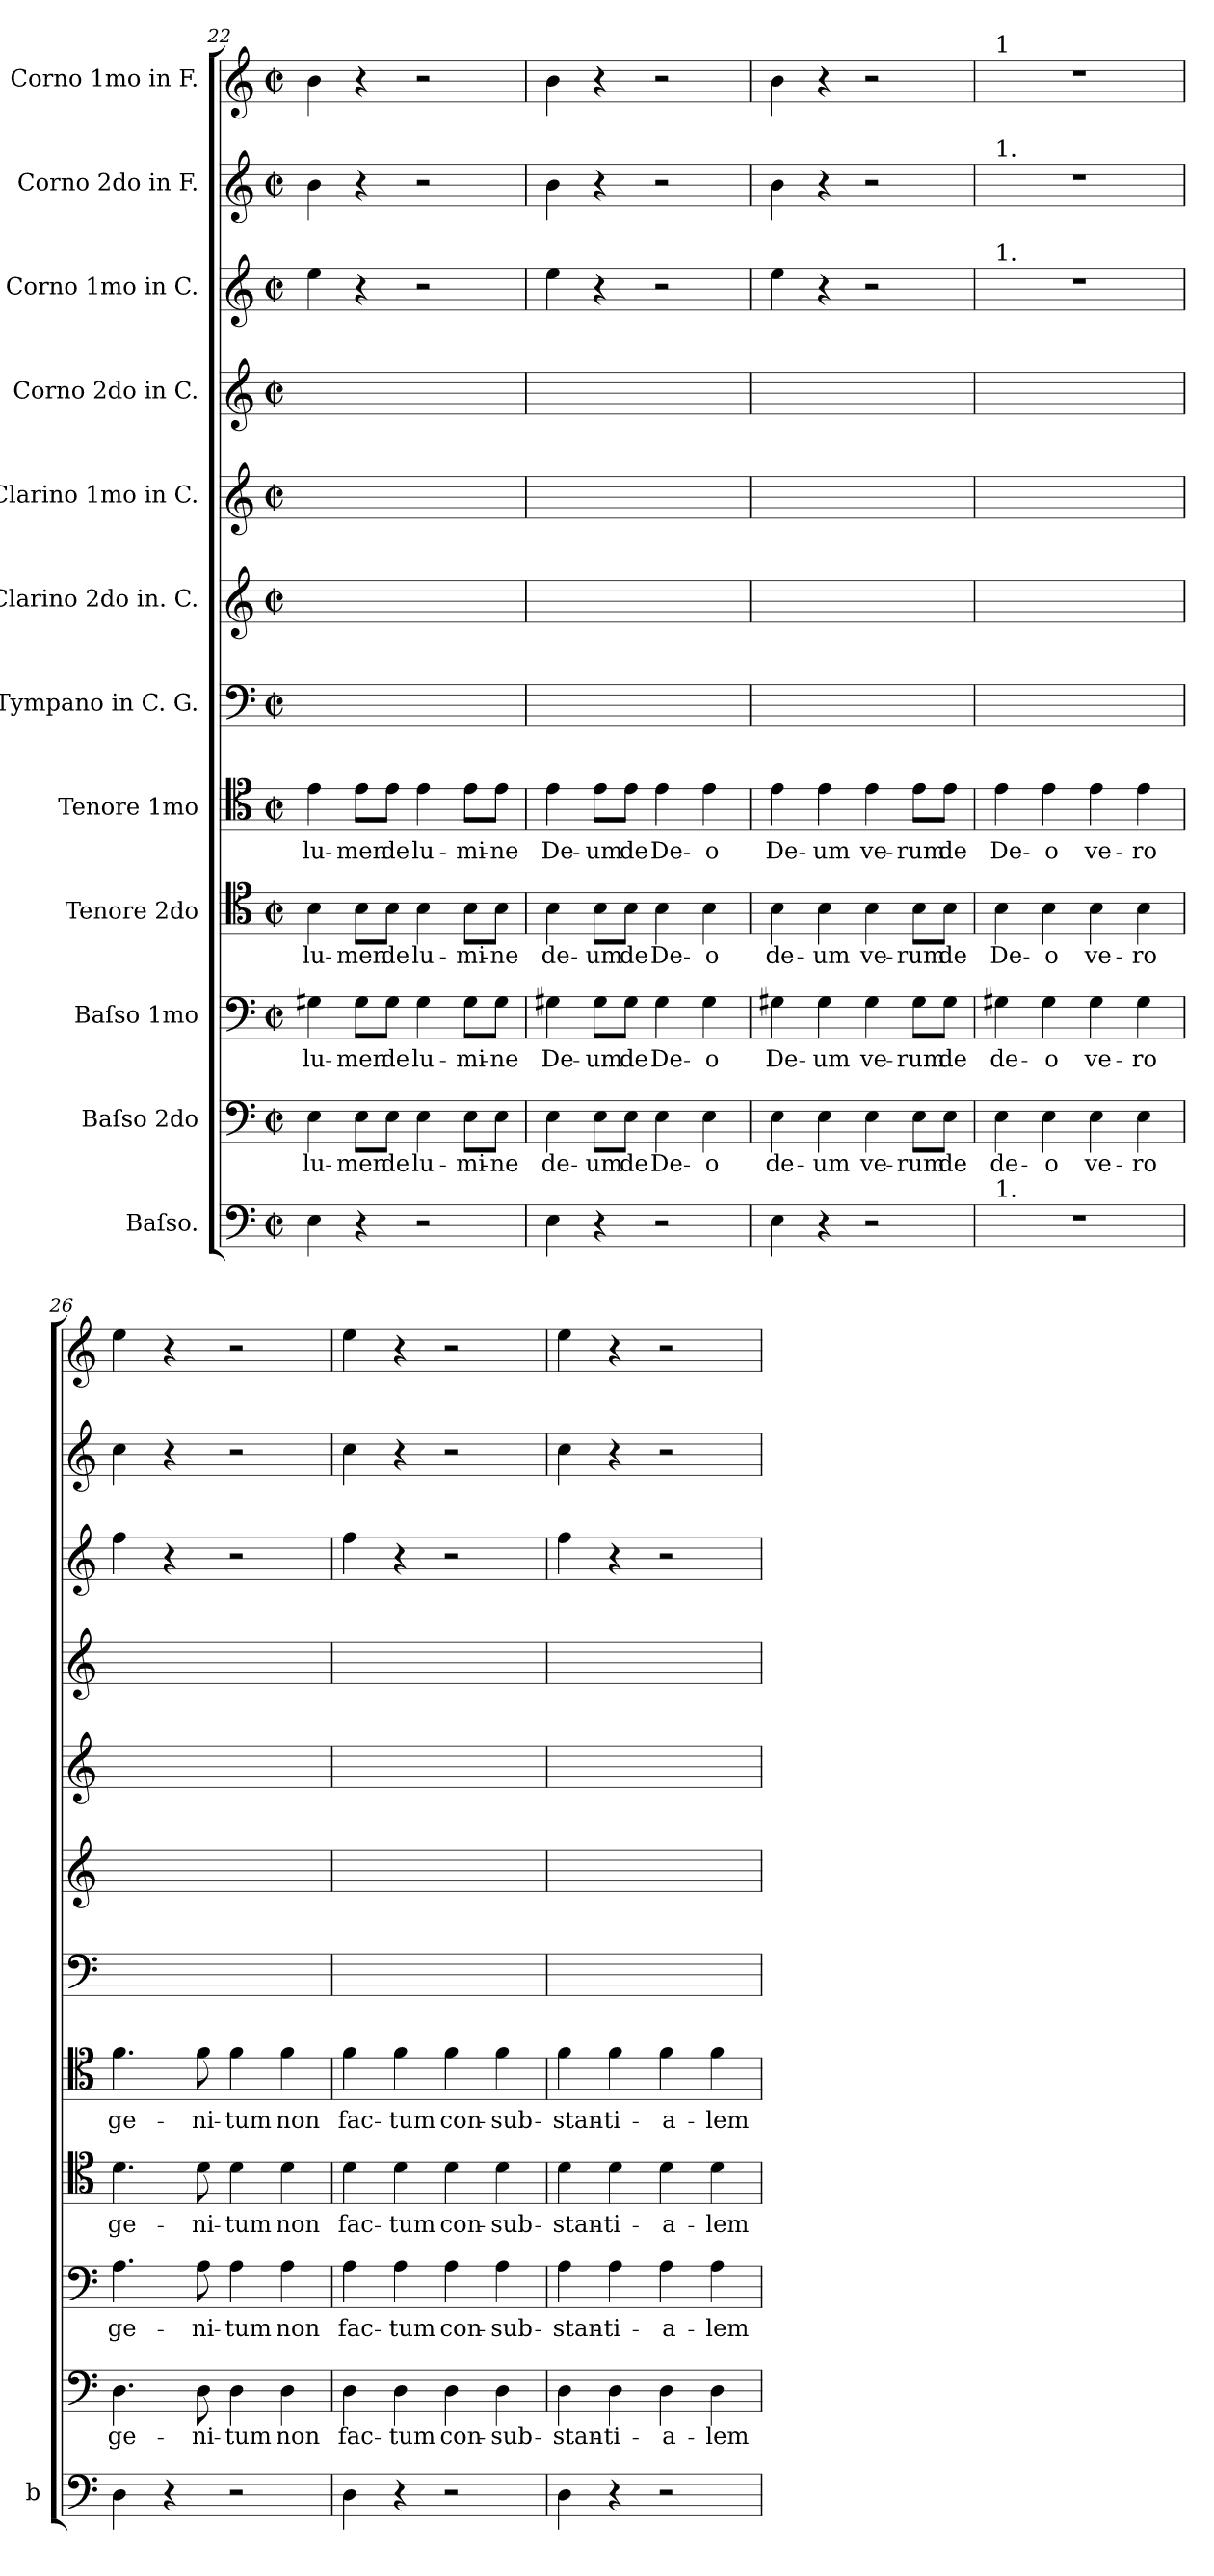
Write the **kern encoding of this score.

**kern	**kern	**text	**kern	**text	**kern	**text	**kern	**text	**kern	**kern	**kern	**kern	**kern	**kern	**kern
*part12	*part11	*part11	*part10	*part10	*part9	*part9	*part8	*part8	*part7	*part6	*part5	*part4	*part3	*part2	*part1
*staff12	*staff11	*staff11	*staff10	*staff10	*staff9	*staff9	*staff8	*staff8	*staff7	*staff6	*staff5	*staff4	*staff3	*staff2	*staff1
*I"Baſso.	*I"Baſso 2do	*	*I"Baſso 1mo	*	*I"Tenore 2do	*	*I"Tenore 1mo	*	*I"Tympano in C. G.	*I"Clarino 2do in. C.	*I"Clarino 1mo in C.	*I"Corno 2do in C.	*I"Corno 1mo in C.	*I"Corno 2do in F.	*I"Corno 1mo in F.
*I'b	*	*	*	*	*	*	*	*	*	*	*	*	*	*	*
*clefF4	*clefF4	*	*clefF4	*	*clefC4	*	*clefC4	*	*clefF4	*clefG2	*clefG2	*clefG2	*clefG2	*clefG2	*clefG2
*	*	*	*	*	*	*	*	*	*	*	*	*	*	*ITrd4c7	*ITrd4c7
*k[]	*k[]	*	*k[]	*	*k[]	*	*k[]	*	*k[]	*k[]	*k[]	*k[]	*k[]	*k[b-]	*k[b-]
*M2/2	*M2/2	*	*M2/2	*	*M2/2	*	*M2/2	*	*M2/2	*M2/2	*M2/2	*M2/2	*M2/2	*M2/2	*M2/2
*met(c|)	*met(c|)	*	*met(c|)	*	*met(c|)	*	*met(c|)	*	*met(c|)	*met(c|)	*met(c|)	*met(c|)	*met(c|)	*met(c|)	*met(c|)
=22	=22	=22	=22	=22	=22	=22	=22	=22	=22	=22	=22	=22	=22	=22	=22
4E\	4E\	lu-	4G#X\	lu-	4B\	lu-	4e\	lu-	1ryy	1ryy	1ryy	1ryy	4ee\	4e\	4e\
4r	8E\L	-men	8G#\L	-men	8B\L	-men	8e\L	-men	.	.	.	.	4r	4r	4r
.	8E\J	de	8G#\J	de	8B\J	de	8e\J	de	.	.	.	.	.	.	.
2r	4E\	lu-	4G#\	lu-	4B\	lu-	4e\	lu-	.	.	.	.	2r	2r	2r
.	8E\L	-mi-	8G#\L	-mi-	8B\L	-mi-	8e\L	-mi-	.	.	.	.	.	.	.
.	8E\J	-ne	8G#\J	-ne	8B\J	-ne	8e\J	-ne	.	.	.	.	.	.	.
=23	=23	=23	=23	=23	=23	=23	=23	=23	=23	=23	=23	=23	=23	=23	=23
4E\	4E\	de-	4G#X\	De-	4B\	de-	4e\	De-	1ryy	1ryy	1ryy	1ryy	4ee\	4e\	4e\
4r	8E\L	-um	8G#\L	-um	8B\L	-um	8e\L	-um	.	.	.	.	4r	4r	4r
.	8E\J	de	8G#\J	de	8B\J	de	8e\J	de	.	.	.	.	.	.	.
2r	4E\	De-	4G#\	De-	4B\	De-	4e\	De-	.	.	.	.	2r	2r	2r
.	4E\	-o	4G#\	-o	4B\	-o	4e\	-o	.	.	.	.	.	.	.
=24	=24	=24	=24	=24	=24	=24	=24	=24	=24	=24	=24	=24	=24	=24	=24
4E\	4E\	de-	4G#X\	De-	4B\	de-	4e\	De-	1ryy	1ryy	1ryy	1ryy	4ee\	4e\	4e\
4r	4E\	-um	4G#\	-um	4B\	-um	4e\	-um	.	.	.	.	4r	4r	4r
2r	4E\	ve-	4G#\	ve-	4B\	ve-	4e\	ve-	.	.	.	.	2r	2r	2r
.	8E\L	-rum	8G#\L	-rum	8B\L	-rum	8e\L	-rum	.	.	.	.	.	.	.
.	8E\J	de	8G#\J	de	8B\J	de	8e\J	de	.	.	.	.	.	.	.
=25	=25	=25	=25	=25	=25	=25	=25	=25	=25	=25	=25	=25	=25	=25	=25
!	!	!	!	!	!	!	!	!	!	!	!	!	!	!	!LO:TX:a:t=1
!	!	!	!	!	!	!	!	!	!	!	!	!	!	!LO:TX:a:t=1.	!
!	!	!	!	!	!	!	!	!	!	!	!	!	!LO:TX:a:t=1.	!	!
!LO:TX:a:t=1.	!	!	!	!	!	!	!	!	!	!	!	!	!	!	!
1r	4E\	de-	4G#X\	de-	4B\	De-	4e\	De-	1ryy	1ryy	1ryy	1ryy	1r	1r	1r
.	4E\	-o	4G#\	-o	4B\	-o	4e\	-o	.	.	.	.	.	.	.
.	4E\	ve-	4G#\	ve-	4B\	ve-	4e\	ve-	.	.	.	.	.	.	.
.	4E\	-ro	4G#\	-ro	4B\	-ro	4e\	-ro	.	.	.	.	.	.	.
=26	=26	=26	=26	=26	=26	=26	=26	=26	=26	=26	=26	=26	=26	=26	=26
4D\	4.D\	ge-	4.A\	ge-	4.d\	ge-	4.f\	ge-	1ryy	1ryy	1ryy	1ryy	4ff\	4f\	4a\
4r	.	.	.	.	.	.	.	.	.	.	.	.	4r	4r	4r
.	8D\	-ni-	8A\	-ni-	8d\	-ni-	8f\	-ni-	.	.	.	.	.	.	.
2r	4D\	-tum	4A\	-tum	4d\	-tum	4f\	-tum	.	.	.	.	2r	2r	2r
.	4D\	non	4A\	non	4d\	non	4f\	non	.	.	.	.	.	.	.
=27	=27	=27	=27	=27	=27	=27	=27	=27	=27	=27	=27	=27	=27	=27	=27
4D\	4D\	fac-	4A\	fac-	4d\	fac-	4f\	fac-	1ryy	1ryy	1ryy	1ryy	4ff\	4f\	4a\
4r	4D\	-tum	4A\	-tum	4d\	-tum	4f\	-tum	.	.	.	.	4r	4r	4r
2r	4D\	con-	4A\	con-	4d\	con-	4f\	con-	.	.	.	.	2r	2r	2r
.	4D\	-sub-	4A\	-sub-	4d\	-sub-	4f\	-sub-	.	.	.	.	.	.	.
=28	=28	=28	=28	=28	=28	=28	=28	=28	=28	=28	=28	=28	=28	=28	=28
4D\	4D\	-stan-	4A\	-stan-	4d\	-stan-	4f\	-stan-	1ryy	1ryy	1ryy	1ryy	4ff\	4f\	4a\
4r	4D\	-ti-	4A\	-ti-	4d\	-ti-	4f\	-ti-	.	.	.	.	4r	4r	4r
2r	4D\	-a-	4A\	-a-	4d\	-a-	4f\	-a-	.	.	.	.	2r	2r	2r
.	4D\	-lem	4A\	-lem	4d\	-lem	4f\	-lem	.	.	.	.	.	.	.
=	=	=	=	=	=	=	=	=	=	=	=	=	=	=	=
*-	*-	*-	*-	*-	*-	*-	*-	*-	*-	*-	*-	*-	*-	*-	*-
